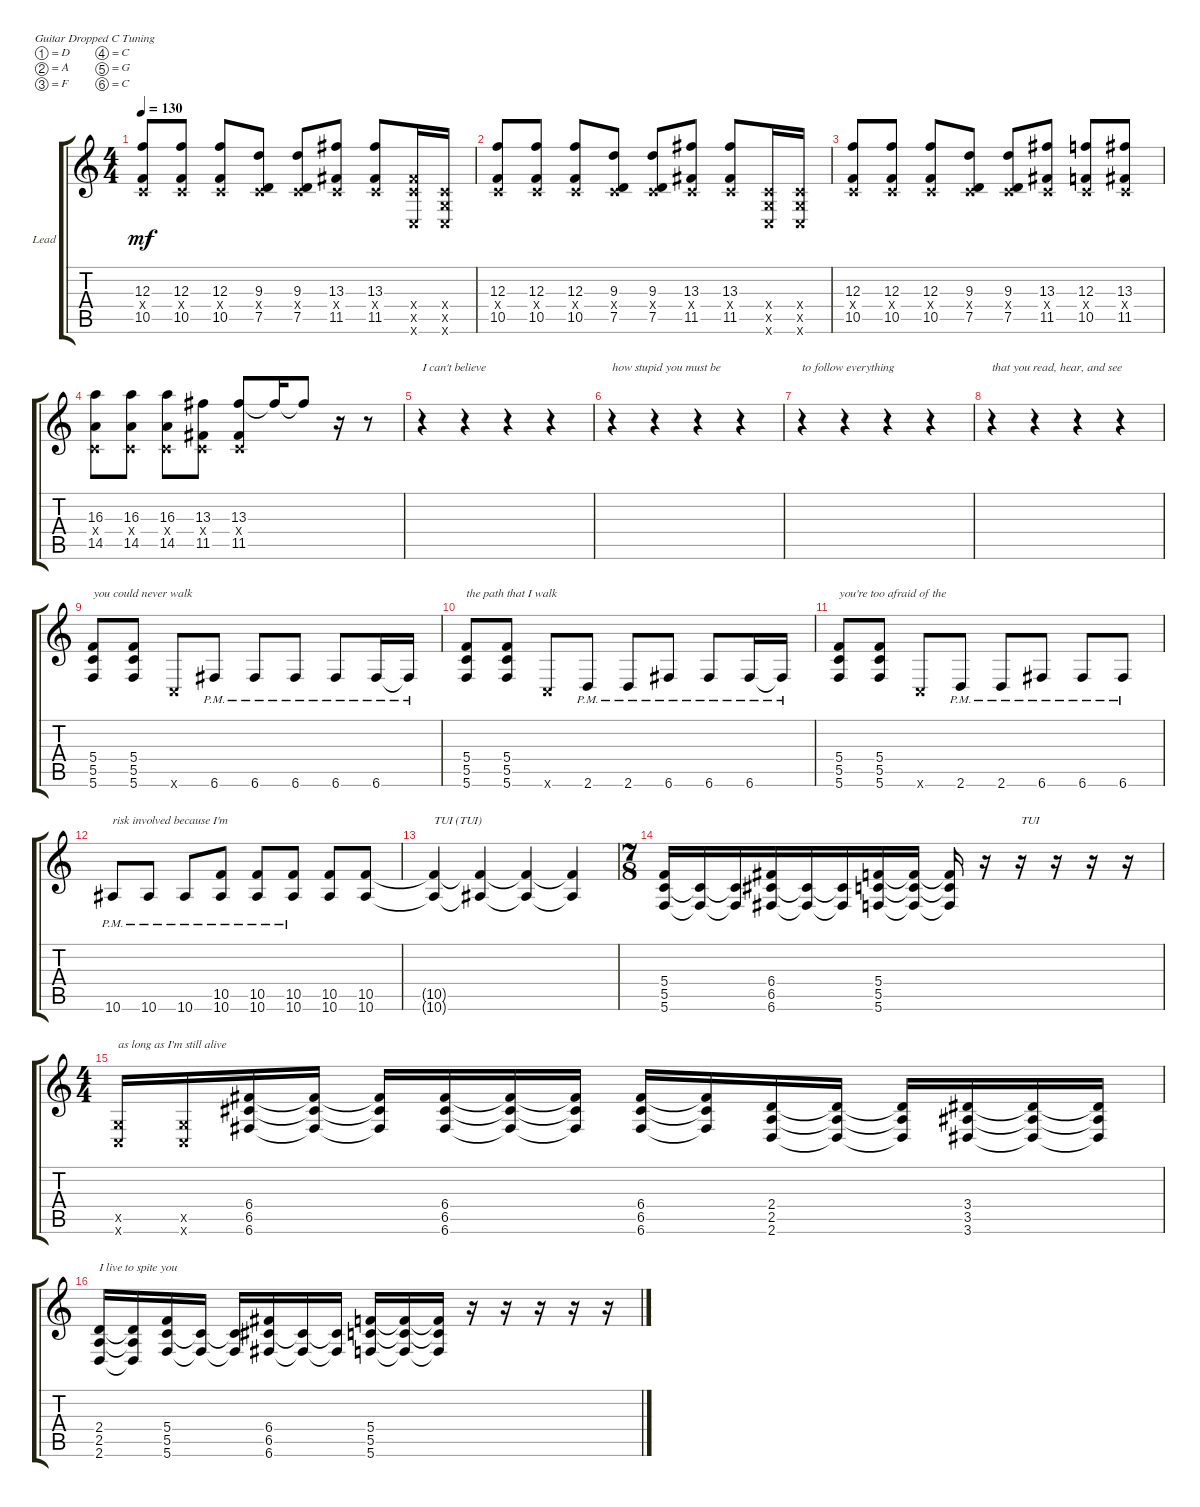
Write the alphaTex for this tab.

\defaultSystemsLayout 4
\bracketExtendMode groupsimilarinstruments
\firstSystemTrackNameOrientation horizontal
\otherSystemsTrackNameOrientation horizontal
\track ("Lead Guitar" "Lead") {instrument acousticguitarsteel}
\staff {score tabs}
\tuning (D4 A3 F3 C3 G2 C2)
\ts (4 4)
\tempo 130
\clef g2
\ks c
(10.5 12.3 0.4{x}).8{dy mf} (10.5 12.3 0.4{x}).8 (10.5 12.3 0.4{x}).8 (7.5 9.3 0.4{x}).8 (7.5 9.3 0.4{x}).8 (11.5 13.3 0.4{x}).8 (13.3 0.4{x} 11.5).8 (11.5{x} 0.4{x} 0.6{x}).16 (0.4{x} 0.5{x} 0.6{x}).16 |
(10.5 12.3 0.4{x}).8 (10.5 12.3 0.4{x}).8 (10.5 12.3 0.4{x}).8 (7.5 9.3 0.4{x}).8 (7.5 9.3 0.4{x}).8 (11.5 13.3 0.4{x}).8 (11.5 13.3 0.4{x}).8 (0.5{x} 0.4{x} 0.6{x}).16 (0.4{x} 0.5{x} 0.6{x}).16 |
(10.5 12.3 0.4{x}).8 (10.5 12.3 0.4{x}).8 (10.5 12.3 0.4{x}).8 (7.5 9.3 0.4{x}).8 (7.5 9.3 0.4{x}).8 (11.5 13.3 0.4{x}).8 (10.5 12.3 0.4{x}).8 (11.5 13.3 0.4{x}).8 |
(14.5 16.3 0.4{x}).8 (0.4{x} 16.3 14.5).8 (0.4{x} 16.3 14.5).8 (11.5 13.3 0.4{x}).8 (11.5 13.3 0.4{x}).8 13.3{t}.16 13.3{t}.8 r.16 r.8 |
r.4{txt "I can't believe"} r.4 r.4 r.4 |
r.4{txt "how stupid you must be"} r.4 r.4 r.4 |
r.4{txt "to follow everything"} r.4 r.4 r.4 |
r.4{txt "that you read, hear, and see"} r.4 r.4 r.4 |
(5.6 5.5 5.4).8{txt "you could never walk"} (5.6 5.5 5.4).8 0.6{x}.8 6.6{pm}.8 6.6{pm}.8 6.6{pm}.8 6.6{pm}.8 6.6{pm}.16 6.6{pm t}.16 |
(5.6 5.5 5.4).8{txt "the path that I walk"} (5.6 5.5 5.4).8 0.6{x}.8 2.6{pm}.8 2.6{pm}.8 6.6{pm}.8 6.6{pm}.8 6.6{pm}.16 6.6{pm t}.16 |
(5.6 5.5 5.4).8{txt "you're too afraid of the "} (5.6 5.5 5.4).8 0.6{x}.8 2.6{pm}.8 2.6{pm}.8 6.6{pm}.8 6.6{pm}.8 6.6{pm}.8 |
10.6{pm}.8{txt "risk involved because I'm"} 10.6{pm}.8 10.6{pm}.8 (10.6{pm} 10.5{pm}).8 (10.6{pm} 10.5{pm}).8 (10.6{pm} 10.5{pm}).8 (10.6 10.5).8 (10.6 10.5).8 |
(10.6{t} 10.5{t}).4{txt "TUI (TUI)"} (10.6{t} 10.5{t}).4 (10.6{t} 10.5{t}).4 (10.6{t} 10.5{t}).4 |
\ts (7 8)
(5.6 5.5 5.4).16 (5.6{t} 5.5{t}).16 (5.5{t} 5.6{t}).16 (6.6 6.4 6.5).16 (6.6{t} 6.5{t}).16 (6.5{t} 6.6{t}).16 (5.6 5.5 5.4).16 (5.6{t} 5.5{t} 5.4{t}).16 (5.4{t} 5.5{t} 5.6{t}).16 r.16 r.16{txt "TUI"} r.16 r.16 r.16 |
\ts (4 4)
(0.6{x} 0.5{x}).16{txt "as long as I'm still alive"} (0.5{x} 0.6{x}).16 (6.6 6.5 6.4).16 (6.6{t} 6.5{t} 6.4{t}).16 (6.4{t} 6.5{t} 6.6{t}).16 (6.4 6.5 6.6).16 (6.6{t} 6.5{t} 6.4{t}).16 (6.4{t} 6.5{t} 6.6{t}).16 (6.6 6.5 6.4).16 (6.4{t} 6.5{t} 6.6{t}).16 (2.4 2.5 2.6).16 (2.6{t} 2.5{t} 2.4{t}).16 (2.4{t} 2.5{t} 2.6{t}).16 (3.6 3.5 3.4).16 (3.6{t} 3.5{t} 3.4{t}).16 (3.6{t} 3.5{t} 3.4{t}).16 |
(2.6 2.5 2.4).16{txt "I live to spite you"} (2.6{t} 2.5{t} 2.4{t}).16 (5.6 5.5 5.4).16 (5.6{t} 5.5{t}).16 (5.5{t} 5.6{t}).16 (6.6 6.4 6.5).16 (6.6{t} 6.5{t}).16 (6.5{t} 6.6{t}).16 (5.6 5.5 5.4).16 (5.6{t} 5.5{t} 5.4{t}).16 (5.4{t} 5.5{t} 5.6{t}).16 r.16 r.16 r.16 r.16 r.16
